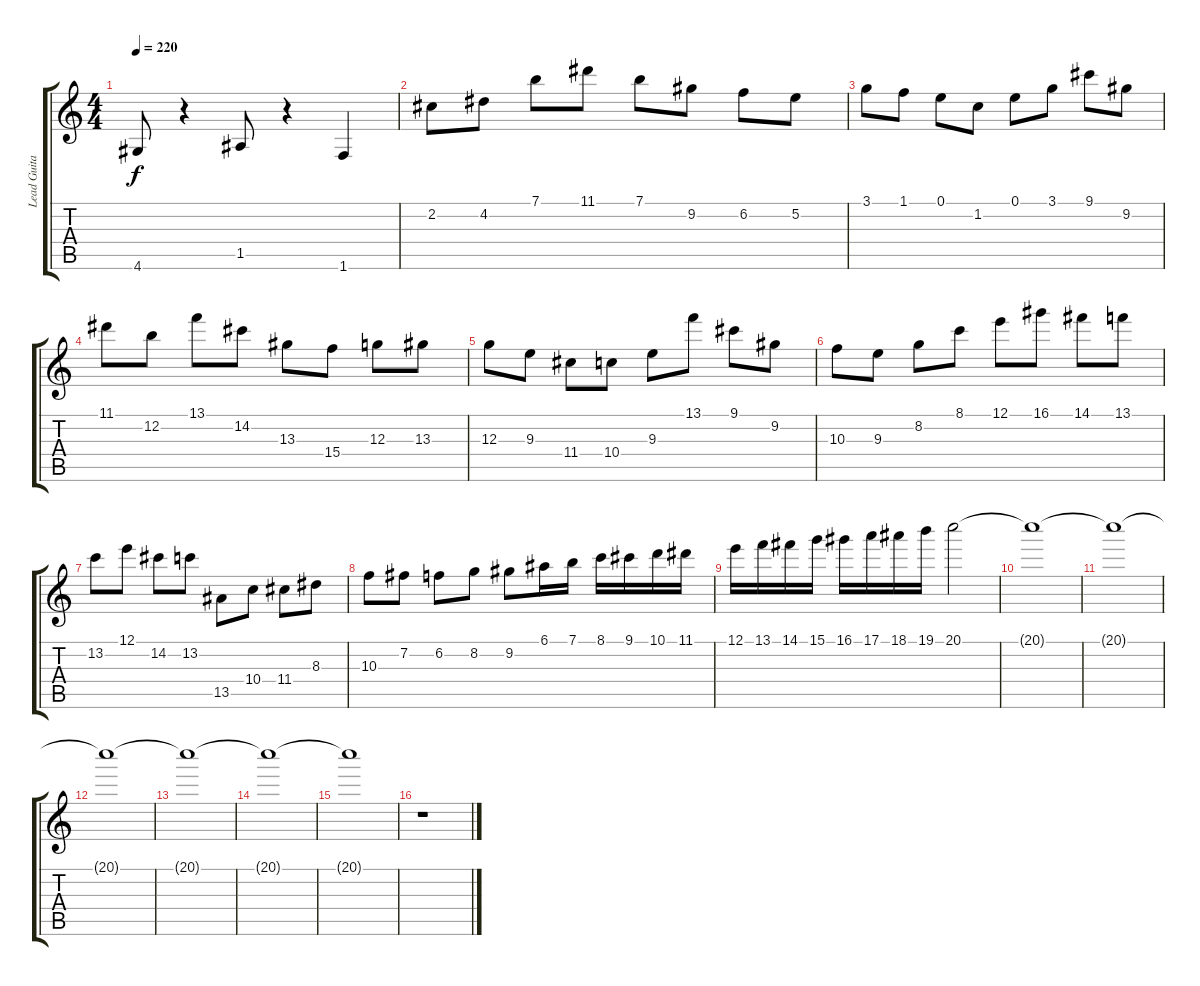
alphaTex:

\track ("Lead Guitar" "Lead Guita") {instrument overdrivenguitar}
\staff {score tabs}
\tuning (E4 B3 G3 D3 A2 E2) {hide}
\ts (4 4)
\tempo 220
\clef g2
\ks c
4.6.8{dy f} r.4 1.5.8 r.4 1.6.4 |
2.2.8 4.2.8 7.1.8 11.1.8 7.1.8 9.2.8 6.2.8 5.2.8 |
3.1.8 1.1.8 0.1.8 1.2.8 0.1.8 3.1.8 9.1.8 9.2.8 |
11.1.8 12.2.8 13.1.8 14.2.8 13.3.8 15.4.8 12.3.8 13.3.8 |
12.3.8 9.3.8 11.4.8 10.4.8 9.3.8 13.1.8 9.1.8 9.2.8 |
10.3.8 9.3.8 8.2.8 8.1.8 12.1.8 16.1.8 14.1.8 13.1.8 |
13.2.8 12.1.8 14.2.8 13.2.8 13.5.8 10.4.8 11.4.8 8.3.8 |
10.3.8 7.2.8 6.2.8 8.2.8 9.2.8 6.1.16 7.1.16 8.1.16 9.1.16 10.1.16 11.1.16 |
12.1.16 13.1.16 14.1.16 15.1.16 16.1.16 17.1.16 18.1.16 19.1.16 20.1.2 |
20.1{t}.1 |
20.1{t}.1 |
20.1{t}.1 |
20.1{t}.1 |
20.1{t}.1 |
20.1{t}.1 |
r.1
